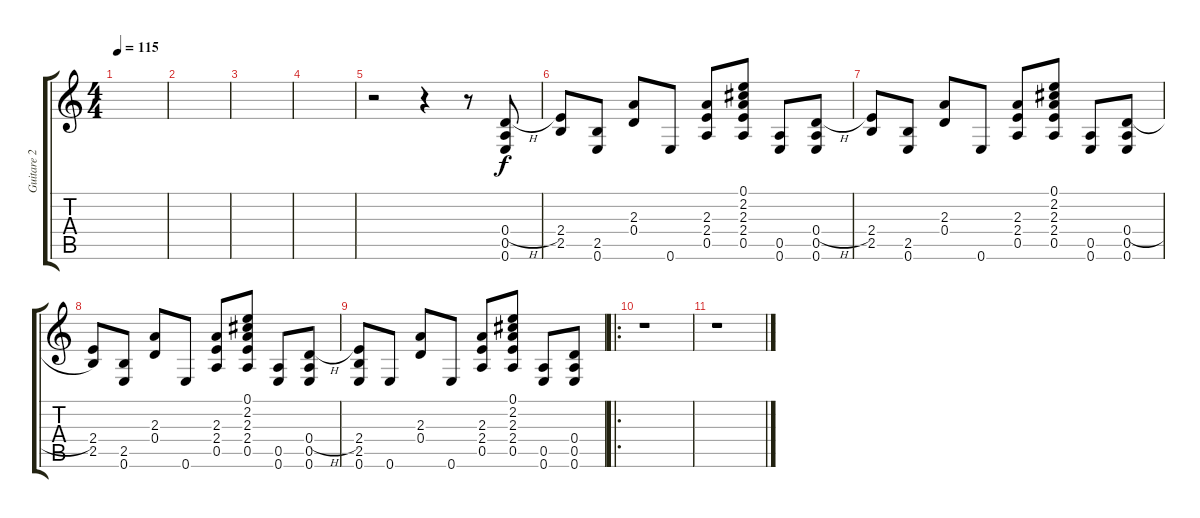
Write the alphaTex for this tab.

\track ("Guitare 2" "Guitare 2") {instrument distortionguitar}
\staff {score tabs}
\tuning (E4 B3 G3 D3 A2 E2) {hide}
\ts (4 4)
\tempo 115
\clef g2
\ks c
|
|
|
|
r.2 r.4 r.8 (0.4{h} 0.5 0.6).8 |
(2.4 2.5).8 (2.5 0.6).8 (2.3 0.4).8 0.6.8 (2.3 2.4 0.5).8 (0.1 2.2 2.3 2.4 0.5).8 (0.5 0.6).8 (0.4{h} 0.5 0.6).8 |
(2.4 2.5).8 (2.5 0.6).8 (2.3 0.4).8 0.6.8 (2.3 2.4 0.5).8 (0.1 2.2 2.3 2.4 0.5).8 (0.5 0.6).8 (0.4{h} 0.5 0.6).8 |
(2.4 2.5).8 (2.5 0.6).8 (2.3 0.4).8 0.6.8 (2.3 2.4 0.5).8 (0.1 2.2 2.3 2.4 0.5).8 (0.5 0.6).8 (0.4{h} 0.5 0.6).8 |
(2.4 2.5 0.6).8 0.6.8 (2.3 0.4).8 0.6.8 (2.3 2.4 0.5).8 (0.1 2.2 2.3 2.4 0.5).8 (0.5 0.6).8 (0.4 0.5 0.6).8 |
\ro
r.1 |
r.1
